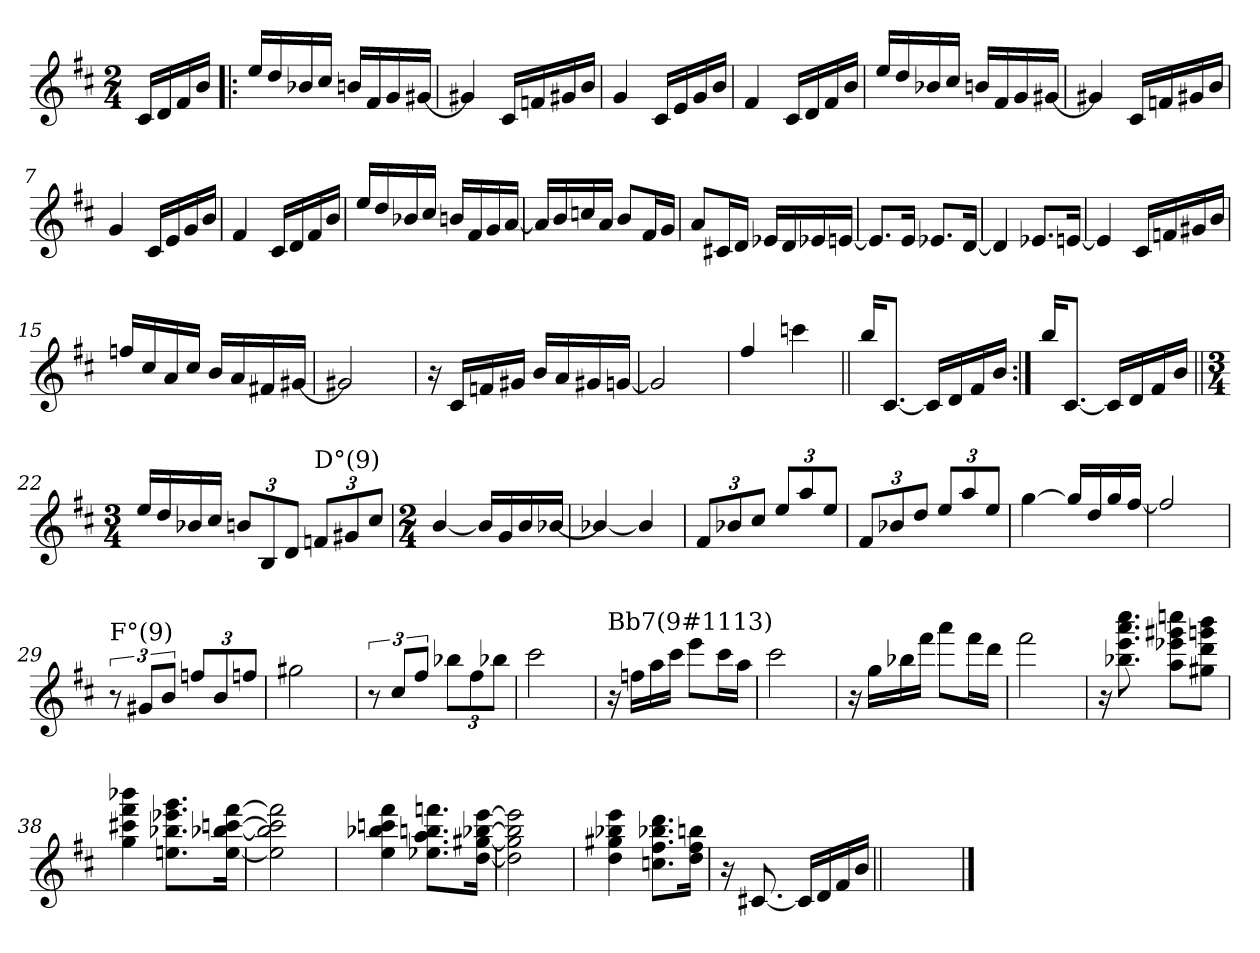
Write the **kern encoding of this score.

**kern
*part1
*staff1
*clefG2
*k[f#c#]
*D:
*M2/4
=
16c#/LL
16d/
16f#/
16b/JJ
=1!|:
16ee/LL
16dd/
16b-X/
16cc#/JJ
16bn/LL
16f#/
16g/
[16g#X/JJ
=2
4g#X/]
16c#/LL
16fn/
16g#X/
16b/JJ
=3
4g/
16c#/LL
16e/
16g/
16b/JJ
!!LO:LB:g=z
=4
4f#/
16c#/LL
16d/
16f#/
16b/JJ
=5
16ee/LL
16dd/
16b-X/
16cc#/JJ
16bn/LL
16f#/
16g/
[16g#X/JJ
=6
4g#X/]
16c#/LL
16fn/
16g#X/
16b/JJ
=7
4g/
16c#/LL
16e/
16g/
16b/JJ
=8
4f#/
16c#/LL
16d/
16f#/
16b/JJ
!!LO:LB:g=z
=9
16ee/LL
16dd/
16b-X/
16cc#/JJ
16bn/LL
16f#/
16g/
[16a/JJ
=10
16a/LL]
16b/
16ccn/
16a/JJ
8b/L
16f#/L
16g/JJ
=11
8a/L
16c#X/L
16d/JJ
16e-X/LL
16d/
16e-X/
[16en/JJ
=12
8.e/L]
16e/Jk
8.e-/L
[16d/Jk
!!LO:LB:g=z
=13
4d/]
8.e-/L
[16en/Jk
=14
4e/]
16c#/LL
16fn/
16g#X/
16b/JJ
=15
16ffn/LL
16cc#/
16a/
16cc#/JJ
16b/LL
16a/
16f#X/
[16g#X/JJ
=16
2g#X/]
=17
16r
16c#/LL
16fn/
16g#X/JJ
16b/LL
16a/
16g#X/
[16gn/JJ
!!LO:LB:g=z
=18
2g/]
=19
4ff#/
4cccn\
=20||
16bb/KL
[8.c#/J
16c#/LL]
16d/
16f#/
16b/JJ
=21:|!
16bb/KL
[8.c#/J
16c#/LL]
16d/
16f#/
16b/JJ
!!LO:LB:g=z
=22||
*M3/4
16ee/LL
16dd/
16b-X/
16cc#/JJ
12bn/L
12B/
12d/J
!LO:TX:a:t=D°(9)
12fn/L
12g#X/
12cc#/J
=23
*M2/4
[4b/
16b/LL]
16g/
16b/
[16b-X/JJ
=24
4b-X/_
4b-/]
=25
12f#/L
12b-X/
12cc#/J
12ee/L
12aa/
12ee/J
!!LO:LB:g=z
=26
12f#/L
12b-X/
12dd/J
12ee/L
12aa/
12ee/J
=27
[4gg\
16gg/LL]
16dd/
16gg/
[16ff#/JJ
=28
2ff#/]
=29
!LO:TX:a:t=F°(9)
12r
12g#X/L
12b/J
12ffn/L
12b/
12ffn/J
=30
2gg#X\
!!LO:LB:g=z
=31
12r
12cc#/L
12ff#/J
12bb-X\L
12ff#\
12bb-X\J
=32
2ccc#\
=33
!LO:TX:a:t=Bb7(9#1113)
16r
16ffn\LL
16aa\
16ccc#\JJ
8eee\L
16ccc#\L
16aa\JJ
=34
2ccc#\
=35
16r
16gg\LL
16bb-X\
16fff#\JJ
8aaa\L
16fff#\L
16ddd\JJ
!!LO:LB:g=z
=36
2fff#\
=37
16r
8.bb-X\ 8.eee\ 8.aaa\ 8.cccc#\
8aa\ 8eee-X\ 8ggg#X\ 8ccccn\L
8gg#X\ 8ddd\ 8gggn\ 8bbb\J
=38
4gg\ 4ccc#X\ 4fff#\ 4bbb-X\
8.een\ 8.bb-X\ 8.eee-X\ 8.ggg\L
[16ee\ [16bb-X\ [16cccn\ [16fff#\Jk
=39
2ee\] 2bb-\] 2ccc\] 2fff#\]
!!LO:LB:g=z
=40
4ee\ 4bb-X\ 4cccn\ 4fff#\
8.ee-X\ 8.aa\ 8.bbn\ 8.fffn\L
[16dd\ [16gg#X\ [16bb-X\ [16eee\Jk
=41
2dd\] 2gg#\] 2bb-\] 2eee\]
=42
4dd\ 4gg#X\ 4bb-X\ 4eee\
8.ccn\ 8.ff#\ 8.bb-X\ 8.ddd\L
16dd\ 16ff#\ 16bbn\Jk
=43
16r
[8.c#X/
16c#/LL]
16d/
16f#/
16b/JJ
=44||
2ryy
==
*-
